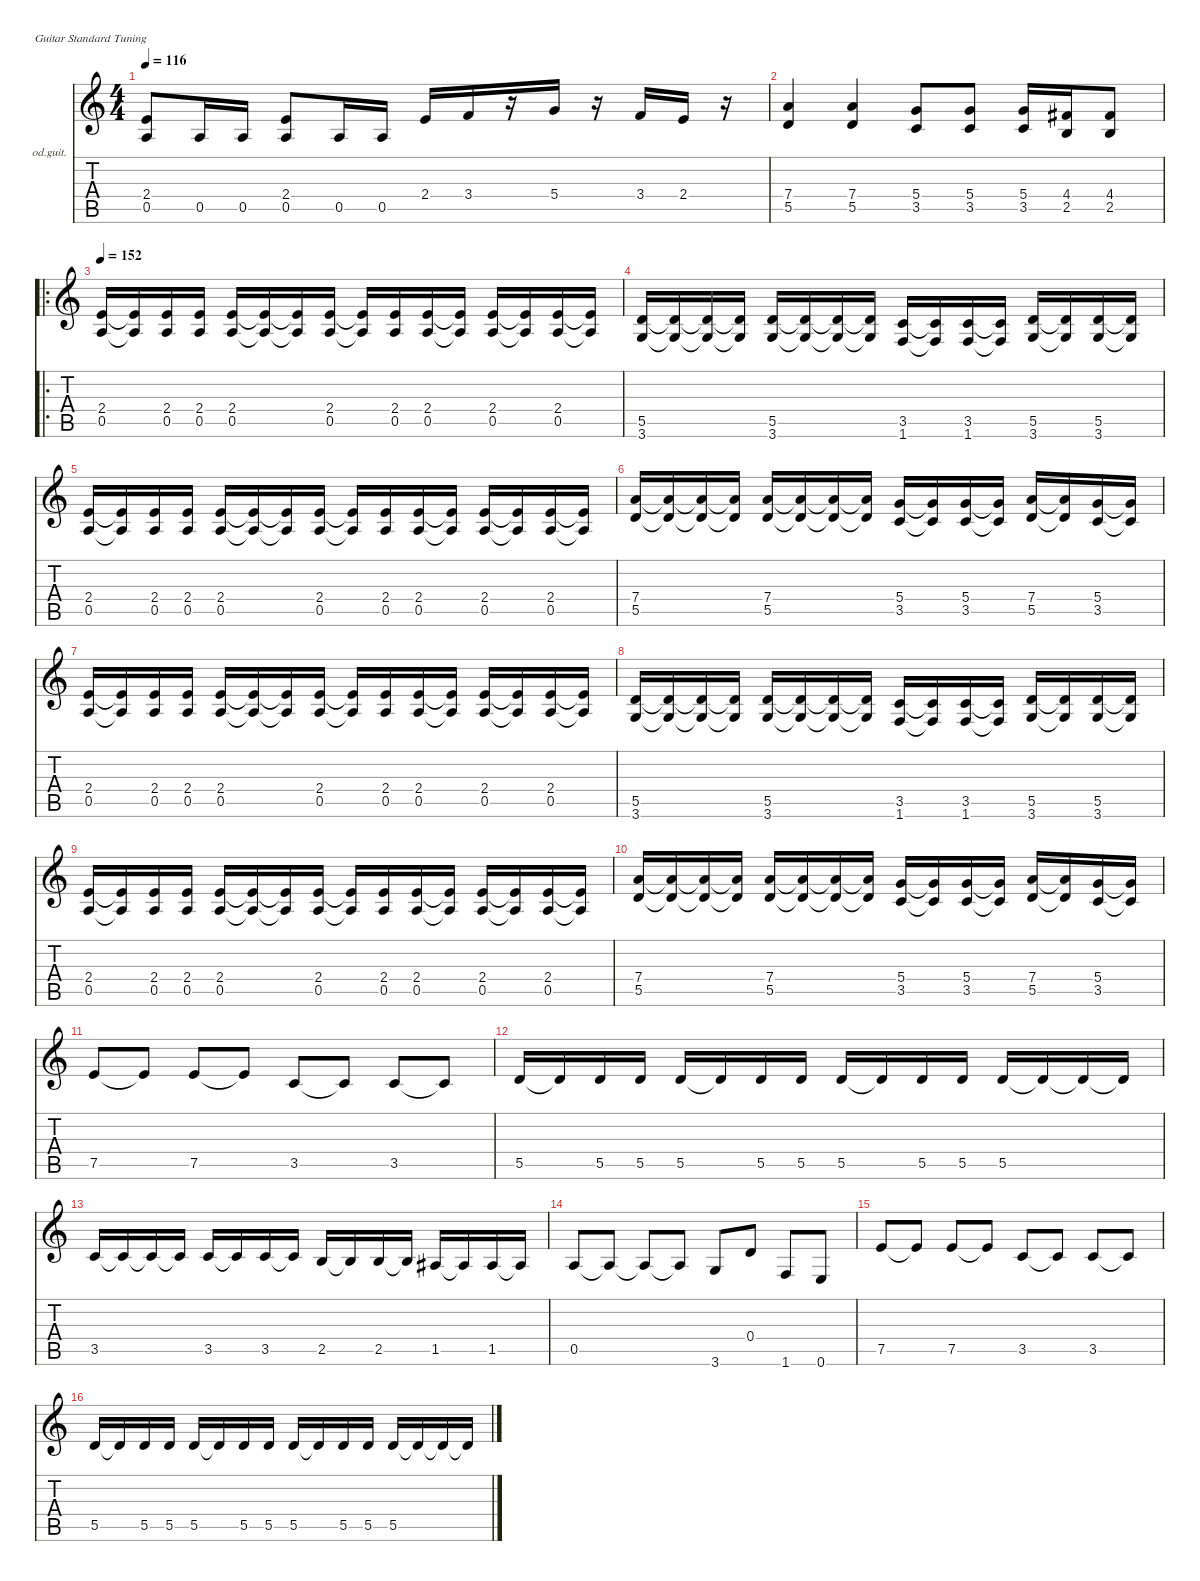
\defaultSystemsLayout 4
\hideDynamics
\bracketExtendMode nobrackets
\firstSystemTrackNameOrientation horizontal
\otherSystemsTrackNameOrientation horizontal
\track ("guitar 1" "od.guit.") {instrument overdrivenguitar}
\staff {score tabs}
\tuning (E4 B3 G3 D3 A2 E2)
\ts (4 4)
\tempo 116
\clef g2
\ks c
(2.4 0.5).8{dy f beam Up} 0.5.16{beam Up} 0.5.16{beam Up} (2.4 0.5).8{beam Up} 0.5.16{beam Up} 0.5.16{beam Up} 2.4.16{beam Up} 3.4.16{beam Up} r.16{beam Up} 5.4.16{beam Up} r.16{beam Up} 3.4.16{beam Up} 2.4.16{beam Up} r.16{beam Up} |
(7.4 5.5).4{beam Up} (7.4 5.5).4{beam Up} (5.4 3.5).8{beam Up} (5.4 3.5).8{beam Up} (5.4 3.5).16{beam Up} (4.4{acc #} 2.5).16{beam Up} (4.4{acc #} 2.5).8{beam Up} |
\ro
\tempo 152
(2.4 0.5).16{beam Up} (2.4{t} 0.5{t}).16{beam Up} (2.4 0.5).16{beam Up} (2.4 0.5).16{beam Up} (2.4 0.5).16{beam Up} (2.4{t} 0.5{t}).16{beam Up} (2.4{t} 0.5{t}).16{beam Up} (2.4 0.5).16{beam Up} (2.4{t} 0.5{t}).16{beam Up} (2.4 0.5).16{beam Up} (2.4 0.5).16{beam Up} (2.4{t} 0.5{t}).16{beam Up} (2.4 0.5).16{beam Up} (2.4{t} 0.5{t}).16{beam Up} (2.4 0.5).16{beam Up} (2.4{t} 0.5{t}).16{beam Up} |
(5.5 3.6).16{beam Up} (5.5{t} 3.6{t}).16{beam Up} (5.5{t} 3.6{t}).16{beam Up} (5.5{t} 3.6{t}).16{beam Up} (5.5 3.6).16{beam Up} (5.5{t} 3.6{t}).16{beam Up} (5.5{t} 3.6{t}).16{beam Up} (5.5{t} 3.6{t}).16{beam Up} (3.5 1.6).16{beam Up} (3.5{t} 1.6{t}).16{beam Up} (3.5 1.6).16{beam Up} (3.5{t} 1.6{t}).16{beam Up} (5.5 3.6).16{beam Up} (5.5{t} 3.6{t}).16{beam Up} (5.5 3.6).16{beam Up} (5.5{t} 3.6{t}).16{beam Up} |
(2.4 0.5).16{beam Up} (2.4{t} 0.5{t}).16{beam Up} (2.4 0.5).16{beam Up} (2.4 0.5).16{beam Up} (2.4 0.5).16{beam Up} (2.4{t} 0.5{t}).16{beam Up} (2.4{t} 0.5{t}).16{beam Up} (2.4 0.5).16{beam Up} (2.4{t} 0.5{t}).16{beam Up} (2.4 0.5).16{beam Up} (2.4 0.5).16{beam Up} (2.4{t} 0.5{t}).16{beam Up} (2.4 0.5).16{beam Up} (2.4{t} 0.5{t}).16{beam Up} (2.4 0.5).16{beam Up} (2.4{t} 0.5{t}).16{beam Up} |
(7.4 5.5).16{beam Up} (7.4{t} 5.5{t}).16{beam Up} (7.4{t} 5.5{t}).16{beam Up} (7.4{t} 5.5{t}).16{beam Up} (7.4 5.5).16{beam Up} (7.4{t} 5.5{t}).16{beam Up} (7.4{t} 5.5{t}).16{beam Up} (7.4{t} 5.5{t}).16{beam Up} (5.4 3.5).16{beam Up} (5.4{t} 3.5{t}).16{beam Up} (5.4 3.5).16{beam Up} (5.4{t} 3.5{t}).16{beam Up} (7.4 5.5).16{beam Up} (7.4{t} 5.5{t}).16{beam Up} (5.4 3.5).16{beam Up} (5.4{t} 3.5{t}).16{beam Up} |
(2.4 0.5).16{beam Up} (2.4{t} 0.5{t}).16{beam Up} (2.4 0.5).16{beam Up} (2.4 0.5).16{beam Up} (2.4 0.5).16{beam Up} (2.4{t} 0.5{t}).16{beam Up} (2.4{t} 0.5{t}).16{beam Up} (2.4 0.5).16{beam Up} (2.4{t} 0.5{t}).16{beam Up} (2.4 0.5).16{beam Up} (2.4 0.5).16{beam Up} (2.4{t} 0.5{t}).16{beam Up} (2.4 0.5).16{beam Up} (2.4{t} 0.5{t}).16{beam Up} (2.4 0.5).16{beam Up} (2.4{t} 0.5{t}).16{beam Up} |
(5.5 3.6).16{beam Up} (5.5{t} 3.6{t}).16{beam Up} (5.5{t} 3.6{t}).16{beam Up} (5.5{t} 3.6{t}).16{beam Up} (5.5 3.6).16{beam Up} (5.5{t} 3.6{t}).16{beam Up} (5.5{t} 3.6{t}).16{beam Up} (5.5{t} 3.6{t}).16{beam Up} (3.5 1.6).16{beam Up} (3.5{t} 1.6{t}).16{beam Up} (3.5 1.6).16{beam Up} (3.5{t} 1.6{t}).16{beam Up} (5.5 3.6).16{beam Up} (5.5{t} 3.6{t}).16{beam Up} (5.5 3.6).16{beam Up} (5.5{t} 3.6{t}).16{beam Up} |
(2.4 0.5).16{beam Up} (2.4{t} 0.5{t}).16{beam Up} (2.4 0.5).16{beam Up} (2.4 0.5).16{beam Up} (2.4 0.5).16{beam Up} (2.4{t} 0.5{t}).16{beam Up} (2.4{t} 0.5{t}).16{beam Up} (2.4 0.5).16{beam Up} (2.4{t} 0.5{t}).16{beam Up} (2.4 0.5).16{beam Up} (2.4 0.5).16{beam Up} (2.4{t} 0.5{t}).16{beam Up} (2.4 0.5).16{beam Up} (2.4{t} 0.5{t}).16{beam Up} (2.4 0.5).16{beam Up} (2.4{t} 0.5{t}).16{beam Up} |
(7.4 5.5).16{beam Up} (7.4{t} 5.5{t}).16{beam Up} (7.4{t} 5.5{t}).16{beam Up} (7.4{t} 5.5{t}).16{beam Up} (7.4 5.5).16{beam Up} (7.4{t} 5.5{t}).16{beam Up} (7.4{t} 5.5{t}).16{beam Up} (7.4{t} 5.5{t}).16{beam Up} (5.4 3.5).16{beam Up} (5.4{t} 3.5{t}).16{beam Up} (5.4 3.5).16{beam Up} (5.4{t} 3.5{t}).16{beam Up} (7.4 5.5).16{beam Up} (7.4{t} 5.5{t}).16{beam Up} (5.4 3.5).16{beam Up} (5.4{t} 3.5{t}).16{beam Up} |
7.5.8{beam Up} 7.5{t}.8{beam Up} 7.5.8{beam Up} 7.5{t}.8{beam Up} 3.5.8{beam Up} 3.5{t}.8{beam Up} 3.5.8{beam Up} 3.5{t}.8{beam Up} |
5.5.16{beam Up} 5.5{t}.16{beam Up} 5.5.16{beam Up} 5.5.16{beam Up} 5.5.16{beam Up} 5.5{t}.16{beam Up} 5.5.16{beam Up} 5.5.16{beam Up} 5.5.16{beam Up} 5.5{t}.16{beam Up} 5.5.16{beam Up} 5.5.16{beam Up} 5.5.16{beam Up} 5.5{t}.16{beam Up} 5.5{t}.16{beam Up} 5.5{t}.16{beam Up} |
3.5.16{beam Up} 3.5{t}.16{beam Up} 3.5{t}.16{beam Up} 3.5{t}.16{beam Up} 3.5.16{beam Up} 3.5{t}.16{beam Up} 3.5.16{beam Up} 3.5{t}.16{beam Up} 2.5.16{beam Up} 2.5{t}.16{beam Up} 2.5.16{beam Up} 2.5{t}.16{beam Up} 1.5{acc #}.16{beam Up} 1.5{t acc #}.16{beam Up} 1.5{acc #}.16{beam Up} 1.5{t acc #}.16{beam Up} |
0.5.8{beam Up} 0.5{t}.8{beam Up} 0.5{t}.8{beam Up} 0.5{t}.8{beam Up} 3.6.8{beam Up} 0.4.8{beam Up} 1.6.8{beam Up} 0.6.8{beam Up} |
7.5.8{beam Up} 7.5{t}.8{beam Up} 7.5.8{beam Up} 7.5{t}.8{beam Up} 3.5.8{beam Up} 3.5{t}.8{beam Up} 3.5.8{beam Up} 3.5{t}.8{beam Up} |
5.5.16{beam Up} 5.5{t}.16{beam Up} 5.5.16{beam Up} 5.5.16{beam Up} 5.5.16{beam Up} 5.5{t}.16{beam Up} 5.5.16{beam Up} 5.5.16{beam Up} 5.5.16{beam Up} 5.5{t}.16{beam Up} 5.5.16{beam Up} 5.5.16{beam Up} 5.5.16{beam Up} 5.5{t}.16{beam Up} 5.5{t}.16{beam Up} 5.5{t}.16{beam Up}
